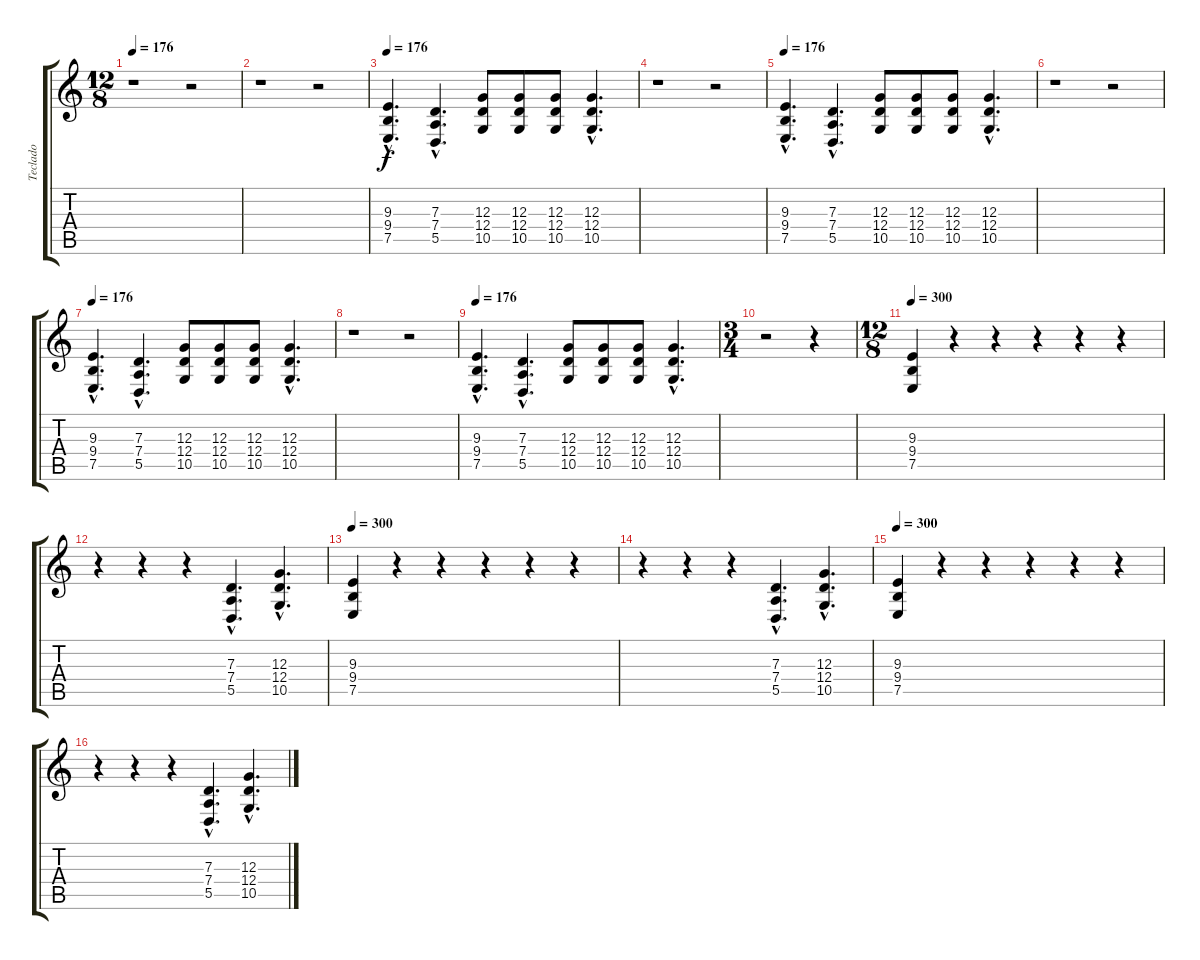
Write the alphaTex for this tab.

\track ("Teclado " "Teclado ") {instrument orchestrahit}
\staff {score tabs}
\tuning (E4 B3 G3 D3 A2 E2) {hide}
\ts (12 8)
\tempo 176
\clef g2
\ks c
r.1{dy f} r.2 |
r.1 r.2 |
\tempo 176
(9.3{hac} 9.4{hac} 7.5{hac}).4{d} (7.3{hac} 7.4{hac} 5.5{hac}).4{d} (12.3 12.4 10.5).8 (12.3 12.4 10.5).8 (12.3 12.4 10.5).8 (12.3{hac} 12.4{hac} 10.5{hac}).4{d} |
r.1 r.2 |
\tempo 176
(9.3{hac} 9.4{hac} 7.5{hac}).4{d} (7.3{hac} 7.4{hac} 5.5{hac}).4{d} (12.3 12.4 10.5).8 (12.3 12.4 10.5).8 (12.3 12.4 10.5).8 (12.3{hac} 12.4{hac} 10.5{hac}).4{d} |
r.1 r.2 |
\tempo 176
(9.3{hac} 9.4{hac} 7.5{hac}).4{d} (7.3{hac} 7.4{hac} 5.5{hac}).4{d} (12.3 12.4 10.5).8 (12.3 12.4 10.5).8 (12.3 12.4 10.5).8 (12.3{hac} 12.4{hac} 10.5{hac}).4{d} |
r.1 r.2 |
\tempo 176
(9.3{hac} 9.4{hac} 7.5{hac}).4{d} (7.3{hac} 7.4{hac} 5.5{hac}).4{d} (12.3 12.4 10.5).8 (12.3 12.4 10.5).8 (12.3 12.4 10.5).8 (12.3{hac} 12.4{hac} 10.5{hac}).4{d} |
\ts (3 4)
r.2 r.4 |
\ts (12 8)
\tempo 300
(9.3 9.4 7.5).4 r.4 r.4 r.4 r.4 r.4 |
r.4 r.4 r.4 (7.3{hac} 7.4{hac} 5.5{hac}).4{d} (12.3{hac} 12.4{hac} 10.5{hac}).4{d} |
\tempo 300
(9.3 9.4 7.5).4 r.4 r.4 r.4 r.4 r.4 |
r.4 r.4 r.4 (7.3{hac} 7.4{hac} 5.5{hac}).4{d} (12.3{hac} 12.4{hac} 10.5{hac}).4{d} |
\tempo 300
(9.3 9.4 7.5).4 r.4 r.4 r.4 r.4 r.4 |
r.4 r.4 r.4 (7.3{hac} 7.4{hac} 5.5{hac}).4{d} (12.3{hac} 12.4{hac} 10.5{hac}).4{d}
